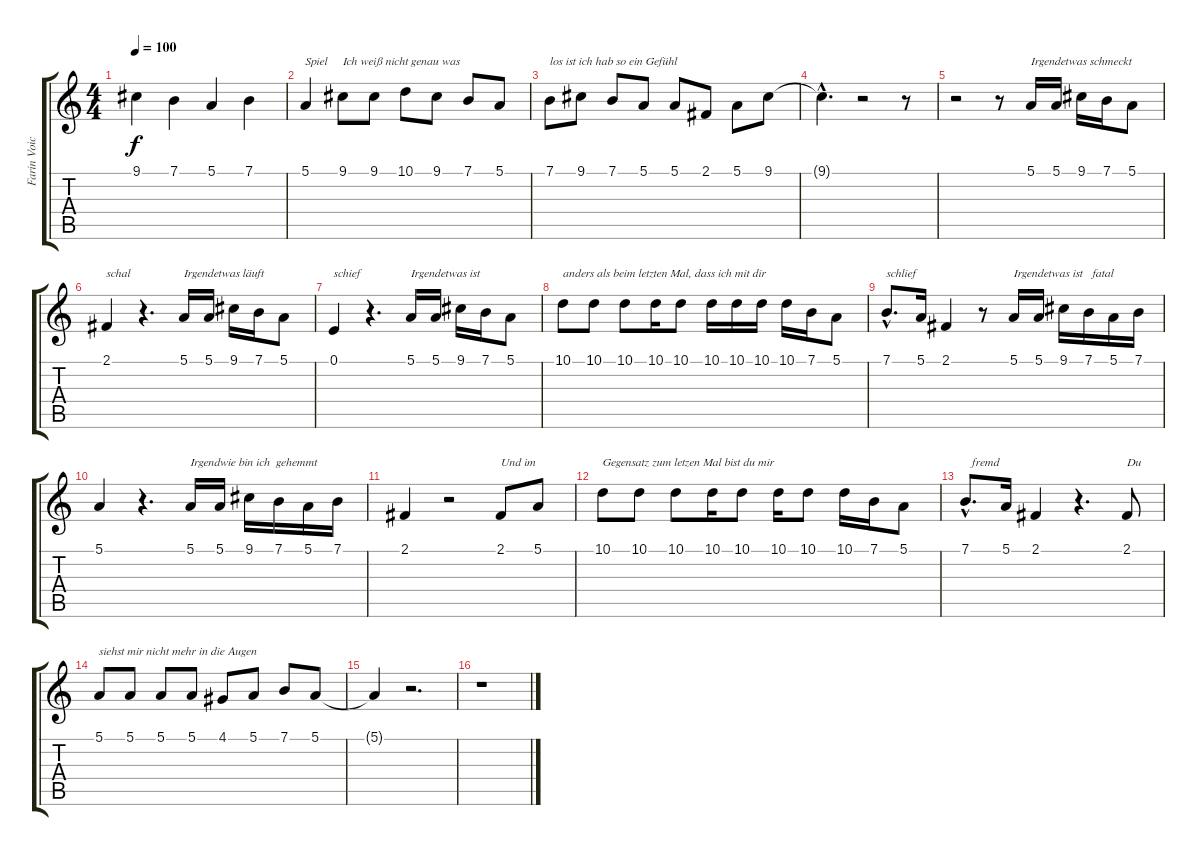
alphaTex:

\track ("Farin Voice" "Farin Voic") {instrument frenchhorn}
\staff {score tabs}
\tuning (E4 B3 G3 D3 A2 E2) {hide}
\ts (4 4)
\tempo 100
\clef g2
\ks c
9.1.4{dy f} 7.1.4 5.1.4 7.1.4 |
5.1.4{txt "Spiel"} 9.1.8{txt "Ich weiß nicht genau was "} 9.1.8 10.1.8 9.1.8 7.1.8 5.1.8 |
7.1.8{txt "los ist ich hab so ein Gefühl"} 9.1.8 7.1.8 5.1.8 5.1.8 2.1.8 5.1.8 9.1.8 |
9.1{hac t}.4{d} r.2 r.8 |
r.2 r.8 5.1.16{txt "Irgendetwas schmeckt"} 5.1.16 9.1.16 7.1.16 5.1.8 |
2.1.4{txt "schal"} r.4{d} 5.1.16{txt "Irgendetwas läuft"} 5.1.16 9.1.16 7.1.16 5.1.8 |
0.1.4{txt "schief"} r.4{d} 5.1.16{txt "Irgendetwas ist"} 5.1.16 9.1.16 7.1.16 5.1.8 |
10.1.8{txt "anders als beim letzten Mal, dass ich mit dir "} 10.1.8 10.1.8 10.1.16 10.1.8 10.1.16 10.1.16 10.1.16 10.1.16 7.1.16 5.1.8 |
7.1{hac}.8{d txt "schlief"} 5.1.16 2.1.4 r.8 5.1.16{txt "Irgendetwas ist   fatal"} 5.1.16 9.1.16 7.1.16 5.1.16 7.1.16 |
5.1.4 r.4{d} 5.1.16{txt "Irgendwie bin ich  gehemmt"} 5.1.16 9.1.16 7.1.16 5.1.16 7.1.16 |
2.1.4 r.2 2.1.8{txt "Und im"} 5.1.8 |
10.1.8{txt "Gegensatz zum letzen Mal bist du mir"} 10.1.8 10.1.8 10.1.16 10.1.8 10.1.16 10.1.8 10.1.16 7.1.16 5.1.8 |
7.1{hac}.8{d txt "  fremd"} 5.1.16 2.1.4 r.4{d} 2.1.8{txt "Du"} |
5.1.8{txt "siehst mir nicht mehr in die Augen"} 5.1.8 5.1.8 5.1.8 4.1.8 5.1.8 7.1.8 5.1.8 |
5.1{t}.4 r.2{d} |
r.1
